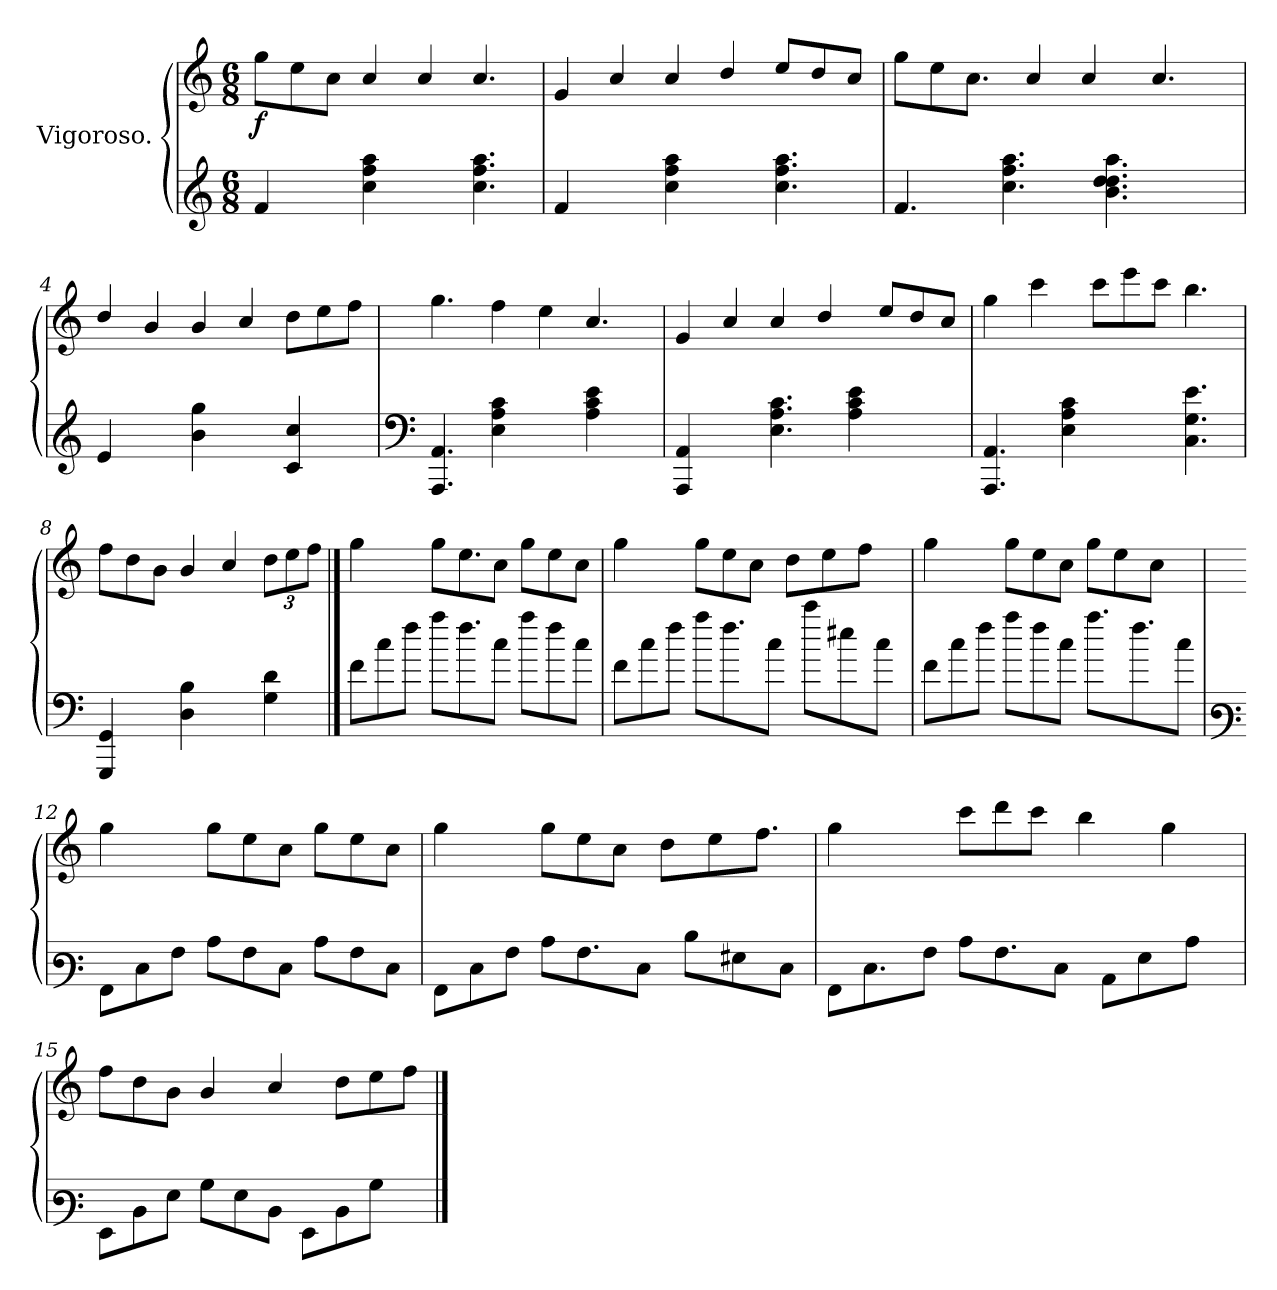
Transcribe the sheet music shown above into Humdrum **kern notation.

**kern	**kern	**dynam
*part1	*part1	*part1
*staff2	*staff1	*staff1/2
*I"Vigoroso.	*	*
*	*clefG3	*
*M6/8	*M6/8	*
=1	=1	=1
!	!	!LO:DY:b
4f/	8ee\L	f
.	8cc\	.
8ryy	8a\J	.
4cc\ 4ff\ 4aa\	4a/	.
4ryy	4a/	.
4.cc\ 4.ff\ 4.aa\	4.a/	.
=2	=2	=2
4f/	4e/	.
4ryy	4a/	.
4cc\ 4ff\ 4aa\	4a/	.
4ryy	4b/	.
4.cc\ 4.ff\ 4.aa\	8cc/L	.
.	8b/	.
.	8a/J	.
=3	=3	=3
4.f/	8ee\L	.
.	8cc\	.
.	8.a\J	.
4.cc\ 4.ff\ 4.aa\	.	.
.	4a/	.
.	4a/	.
4.b\ 4.dd\ 4.dd\ 4.aa\	.	.
.	4.a/	.
8.ryy	.	.
=4	=4	=4
4e/	4b/	.
4ryy	4g/	.
4b\ 4gg\	4g/	.
4ryy	4a/	.
4c/ 4cc/	8b\L	.
.	8cc\	.
8ryy	8dd\J	.
!!LO:LB:g=z
=5	=5	=5
*clefF4	*	*
4.AAA/ 4.AA/	4.ee\	.
4E\ 4A\ 4c\	4dd\	.
4ryy	4cc\	.
4A\ 4c\ 4e\	4.a/	.
8ryy	.	.
=6	=6	=6
4AAA/ 4AA/	4e/	.
4ryy	4a/	.
4.E\ 4.A\ 4.c\	4a/	.
.	4b/	.
4A\ 4c\ 4e\	.	.
.	8cc/L	.
4ryy	8b/	.
.	8a/J	.
=7	=7	=7
4.AAA/ 4.AA/	4ee\	.
.	4aa\	.
4E\ 4A\ 4c\	.	.
.	8aa\L	.
4ryy	8ccc\	.
.	8aa\J	.
4.C\ 4.G\ 4.e\	4.gg\	.
=8	=8	=8
4GGG/ 4GG/	8dd\L	.
.	8b\	.
8ryy	8g\J	.
4D\ 4B\	4g/	.
4ryy	4a/	.
4G\ 4d\	12b\L	.
.	12cc\	.
.	12dd\J	.
!!LO:LB:g=z
==9	==9	==9
8f\L	4ee\	.
8cc\	.	.
8ff\J	8ryy	.
8aa\L	8ee\L	.
8.ff\	8.cc\	.
8cc\J	8a\J	.
8aa\L	8ee\L	.
8ff\	8cc\	.
8cc\J	8a\J	.
=10	=10	=10
8f\L	4ee\	.
8cc\	.	.
8ff\J	8ryy	.
8aa\L	8ee\L	.
8.ff\	8cc\	.
.	8a\J	.
8cc\J	.	.
.	8b\L	.
8ccc\L	.	.
.	8cc\	.
8ee#X\	.	.
.	8dd\J	.
8cc\J	.	.
.	16ryy	.
=11	=11	=11
8f\L	4ee\	.
8cc\	.	.
8ff\J	8ryy	.
8aa\L	8ee\L	.
8ff\	8cc\	.
8cc\J	8a\J	.
8.aa\L	8ee\L	.
.	8cc\	.
8.ff\	.	.
.	8a\J	.
8cc\J	8ryy	.
!!LO:LB:g=z
=12	=12	=12
*clefF3	*	*
8AA\L	4ee\	.
8E\	.	.
8A\J	8ryy	.
8c\L	8ee\L	.
8A\	8cc\	.
8E\J	8a\J	.
8c\L	8ee\L	.
8A\	8cc\	.
8E\J	8a\J	.
=13	=13	=13
8AA\L	4ee\	.
8E\	.	.
8A\J	8ryy	.
8c\L	8ee\L	.
8.A\	8cc\	.
.	8a\J	.
8E\J	.	.
.	8b\L	.
8d\L	.	.
.	8cc\	.
8G#X\	.	.
.	8.dd\J	.
8E\J	.	.
=14	=14	=14
8AA\L	4ee\	.
8.E\	.	.
.	8.ryy	.
8A\J	.	.
8c\L	8aa\L	.
8.A\	8bb\	.
.	8aa\J	.
8E\J	.	.
.	4gg\	.
8C\L	.	.
8G\	.	.
.	4ee\	.
8c\J	.	.
16ryy	.	.
=15	=15	=15
8GG\L	8dd\L	.
8D\	8b\	.
8G\J	8g\J	.
8B\L	4g/	.
8G\	.	.
8D\J	4a/	.
8GG\L	.	.
8D\	8b\L	.
8B\J	8cc\	.
8ryy	8dd\J	.
==	==	==
*-	*-	*-
